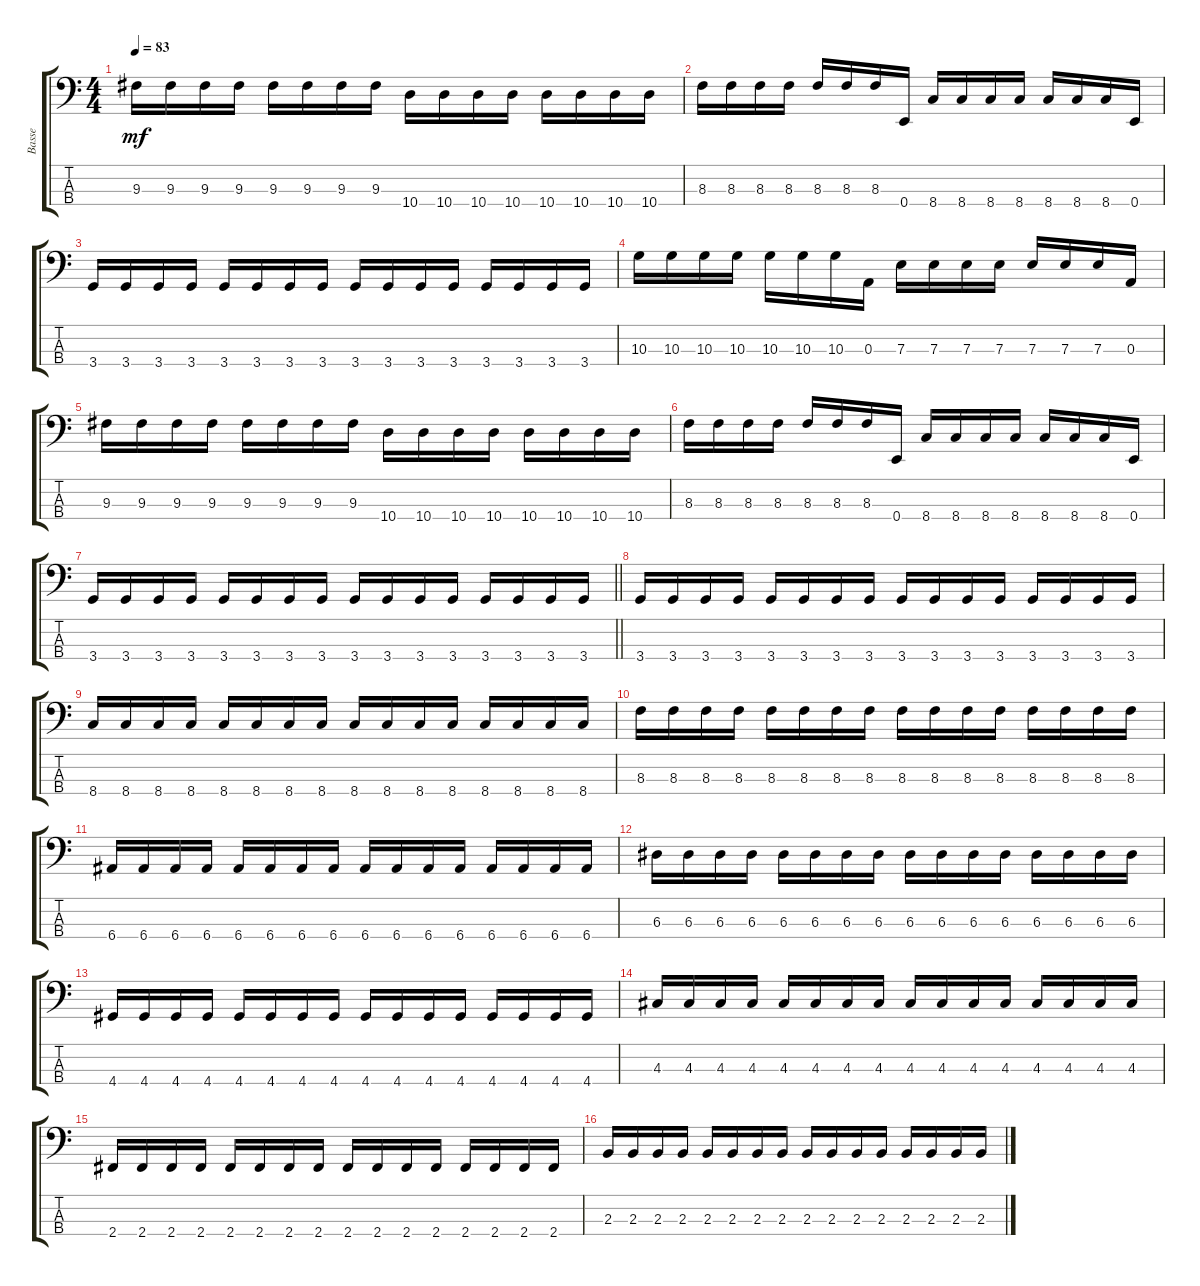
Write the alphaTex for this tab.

\track ("Basse" "Basse") {instrument electricbasspick}
\staff {score tabs}
\tuning (G2 D2 A1 E1) {hide}
\ts (4 4)
\tempo 83
\clef f4
\ks c
9.3.16{dy mf} 9.3.16 9.3.16 9.3.16 9.3.16 9.3.16 9.3.16 9.3.16 10.4.16 10.4.16 10.4.16 10.4.16 10.4.16 10.4.16 10.4.16 10.4.16 |
8.3.16 8.3.16 8.3.16 8.3.16 8.3.16 8.3.16 8.3.16 0.4.16 8.4.16 8.4.16 8.4.16 8.4.16 8.4.16 8.4.16 8.4.16 0.4.16 |
3.4.16 3.4.16 3.4.16 3.4.16 3.4.16 3.4.16 3.4.16 3.4.16 3.4.16 3.4.16 3.4.16 3.4.16 3.4.16 3.4.16 3.4.16 3.4.16 |
10.3.16 10.3.16 10.3.16 10.3.16 10.3.16 10.3.16 10.3.16 0.3.16 7.3.16 7.3.16 7.3.16 7.3.16 7.3.16 7.3.16 7.3.16 0.3.16 |
9.3.16 9.3.16 9.3.16 9.3.16 9.3.16 9.3.16 9.3.16 9.3.16 10.4.16 10.4.16 10.4.16 10.4.16 10.4.16 10.4.16 10.4.16 10.4.16 |
8.3.16 8.3.16 8.3.16 8.3.16 8.3.16 8.3.16 8.3.16 0.4.16 8.4.16 8.4.16 8.4.16 8.4.16 8.4.16 8.4.16 8.4.16 0.4.16 |
\barLineRight lightlight
3.4.16 3.4.16 3.4.16 3.4.16 3.4.16 3.4.16 3.4.16 3.4.16 3.4.16 3.4.16 3.4.16 3.4.16 3.4.16 3.4.16 3.4.16 3.4.16 |
\section ("" "")
3.4.16 3.4.16 3.4.16 3.4.16 3.4.16 3.4.16 3.4.16 3.4.16 3.4.16 3.4.16 3.4.16 3.4.16 3.4.16 3.4.16 3.4.16 3.4.16 |
8.4.16 8.4.16 8.4.16 8.4.16 8.4.16 8.4.16 8.4.16 8.4.16 8.4.16 8.4.16 8.4.16 8.4.16 8.4.16 8.4.16 8.4.16 8.4.16 |
8.3.16 8.3.16 8.3.16 8.3.16 8.3.16 8.3.16 8.3.16 8.3.16 8.3.16 8.3.16 8.3.16 8.3.16 8.3.16 8.3.16 8.3.16 8.3.16 |
6.4.16 6.4.16 6.4.16 6.4.16 6.4.16 6.4.16 6.4.16 6.4.16 6.4.16 6.4.16 6.4.16 6.4.16 6.4.16 6.4.16 6.4.16 6.4.16 |
6.3.16 6.3.16 6.3.16 6.3.16 6.3.16 6.3.16 6.3.16 6.3.16 6.3.16 6.3.16 6.3.16 6.3.16 6.3.16 6.3.16 6.3.16 6.3.16 |
4.4.16 4.4.16 4.4.16 4.4.16 4.4.16 4.4.16 4.4.16 4.4.16 4.4.16 4.4.16 4.4.16 4.4.16 4.4.16 4.4.16 4.4.16 4.4.16 |
4.3.16 4.3.16 4.3.16 4.3.16 4.3.16 4.3.16 4.3.16 4.3.16 4.3.16 4.3.16 4.3.16 4.3.16 4.3.16 4.3.16 4.3.16 4.3.16 |
2.4.16 2.4.16 2.4.16 2.4.16 2.4.16 2.4.16 2.4.16 2.4.16 2.4.16 2.4.16 2.4.16 2.4.16 2.4.16 2.4.16 2.4.16 2.4.16 |
2.3.16 2.3.16 2.3.16 2.3.16 2.3.16 2.3.16 2.3.16 2.3.16 2.3.16 2.3.16 2.3.16 2.3.16 2.3.16 2.3.16 2.3.16 2.3.16
